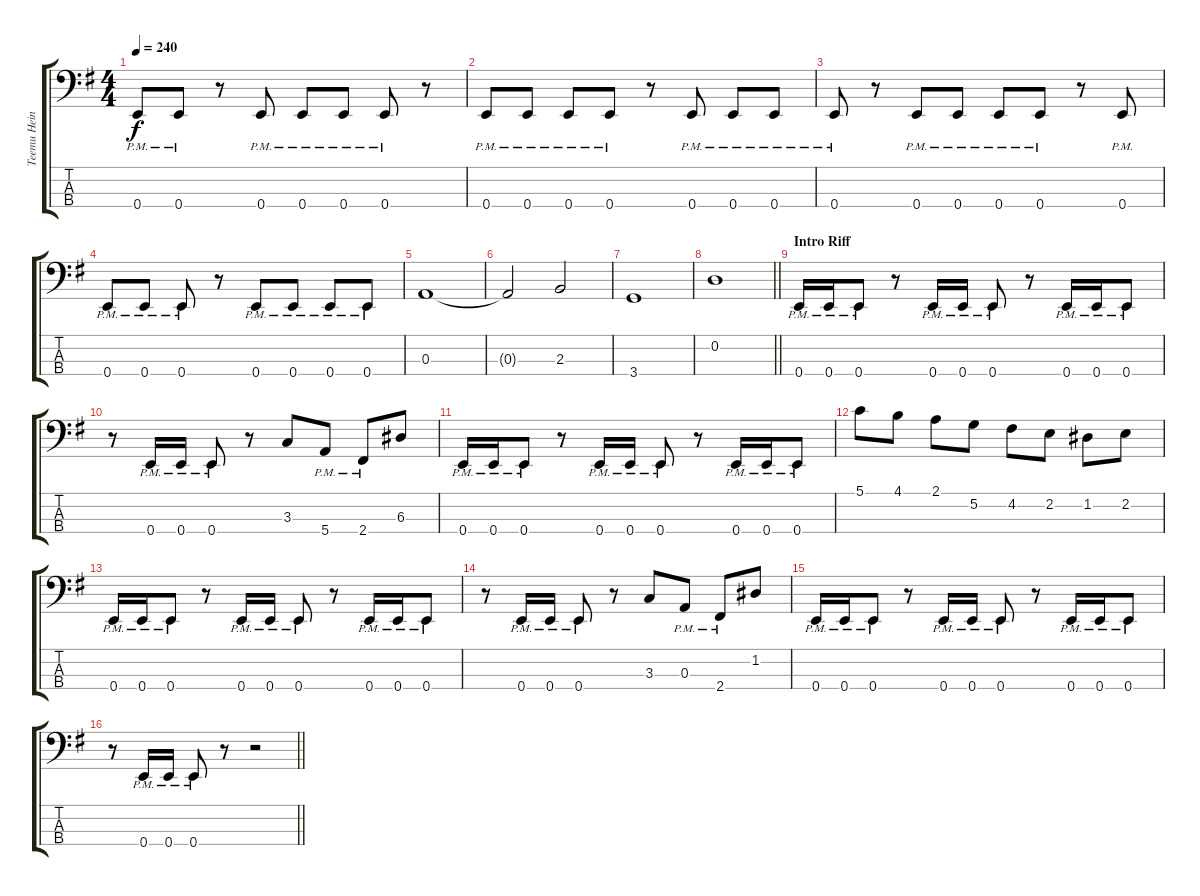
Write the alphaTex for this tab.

\track ("Teemu Heinola (bass)" "Teemu Hein") {instrument electricbasspick}
\staff {score tabs}
\tuning (G2 D2 A1 E1) {hide}
\ts (4 4)
\tempo 240
\clef f4
\ks eminor
0.4{pm}.8{dy f} 0.4{pm}.8 r.8 0.4{pm}.8 0.4{pm}.8 0.4{pm}.8 0.4{pm}.8 r.8 |
0.4{pm}.8 0.4{pm}.8 0.4{pm}.8 0.4{pm}.8 r.8 0.4{pm}.8 0.4{pm}.8 0.4{pm}.8 |
0.4{pm}.8 r.8 0.4{pm}.8 0.4{pm}.8 0.4{pm}.8 0.4{pm}.8 r.8 0.4{pm}.8 |
0.4{pm}.8 0.4{pm}.8 0.4{pm}.8 r.8 0.4{pm}.8 0.4{pm}.8 0.4{pm}.8 0.4{pm}.8 |
0.3.1 |
0.3{t}.2 2.3.2 |
3.4.1 |
\barLineRight lightlight
0.2.1 |
\section ("" "Intro Riff")
0.4{pm}.16 0.4{pm}.16 0.4{pm}.8 r.8 0.4{pm}.16 0.4{pm}.16 0.4{pm}.8 r.8 0.4{pm}.16 0.4{pm}.16 0.4{pm}.8 |
r.8 0.4{pm}.16 0.4{pm}.16 0.4{pm}.8 r.8 3.3.8 5.4{pm}.8 2.4{pm}.8 6.3.8 |
0.4{pm}.16 0.4{pm}.16 0.4{pm}.8 r.8 0.4{pm}.16 0.4{pm}.16 0.4{pm}.8 r.8 0.4{pm}.16 0.4{pm}.16 0.4{pm}.8 |
5.1.8 4.1.8 2.1.8 5.2.8 4.2.8 2.2.8 1.2.8 2.2.8 |
0.4{pm}.16 0.4{pm}.16 0.4{pm}.8 r.8 0.4{pm}.16 0.4{pm}.16 0.4{pm}.8 r.8 0.4{pm}.16 0.4{pm}.16 0.4{pm}.8 |
r.8 0.4{pm}.16 0.4{pm}.16 0.4{pm}.8 r.8 3.3.8 0.3{pm}.8 2.4{pm}.8 1.2.8 |
0.4{pm}.16 0.4{pm}.16 0.4{pm}.8 r.8 0.4{pm}.16 0.4{pm}.16 0.4{pm}.8 r.8 0.4{pm}.16 0.4{pm}.16 0.4{pm}.8 |
\barLineRight lightlight
r.8 0.4{pm}.16 0.4{pm}.16 0.4{pm}.8 r.8 r.2
